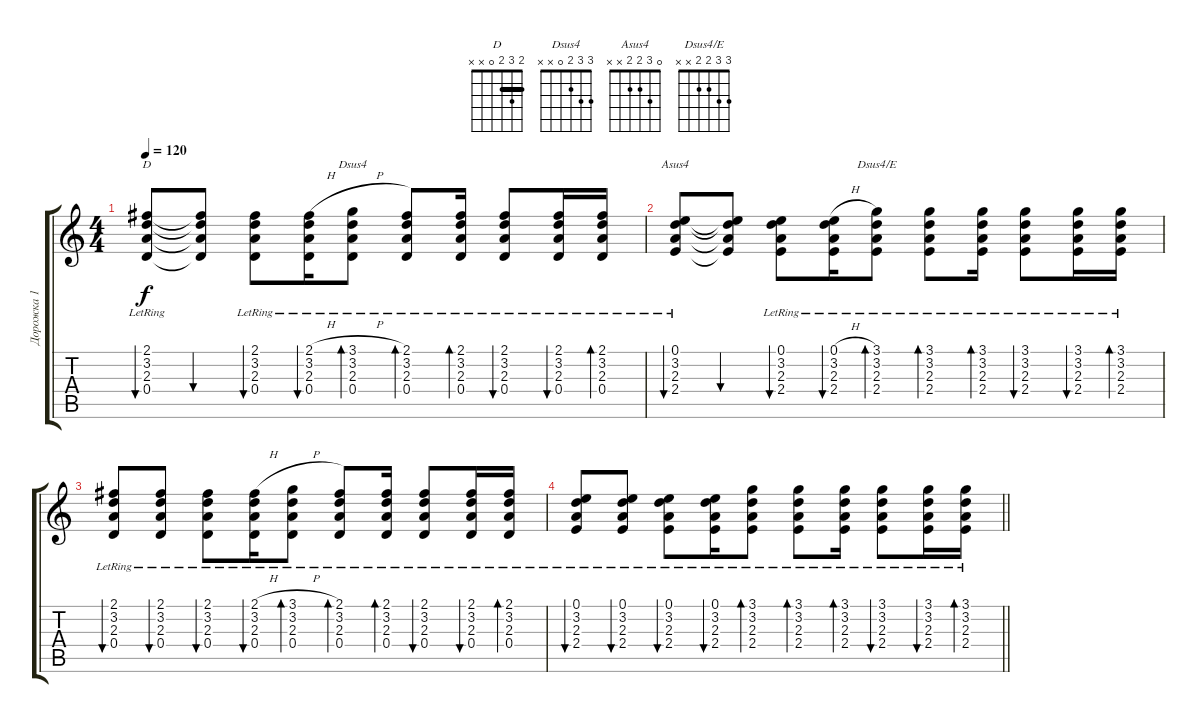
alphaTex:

\track ("Дорожка 1" "Дорожка 1") {instrument acousticguitarsteel}
\staff {score tabs}
\tuning (E4 B3 G3 D3 A2 E2) {hide}
\chord ("D" 2 3 2 0 x x) {barre 2}
\chord ("Dsus4" 3 3 2 0 x x)
\chord ("Asus4" 0 3 2 2 x x)
\chord ("Dsus4/E" 3 3 2 2 x x)
\ts (4 4)
\tempo 120
\clef g2
\ks c
(2.1{lr} 3.2{lr} 2.3{lr} 0.4{lr}).8{bu 60 ch "D" dy f} (2.1{t} 3.2{t} 2.3{t} 0.4{t}).8{bu 60} (2.1{lr} 3.2{lr} 2.3{lr} 0.4{lr}).8{bu 60} (2.1{h lr} 3.2{lr} 2.3{lr} 0.4{lr}).16{bu 60} (3.1{h lr} 3.2{lr} 2.3{lr} 0.4{lr}).8{bd 60 ch "Dsus4"} (2.1{lr} 3.2{lr} 2.3{lr} 0.4{lr}).8{bd 60} (2.1{lr} 3.2{lr} 2.3{lr} 0.4{lr}).16{bd 60} (2.1{lr} 3.2{lr} 2.3{lr} 0.4{lr}).8{bu 60} (2.1{lr} 3.2{lr} 2.3{lr} 0.4{lr}).16{bu 60} (2.1{lr} 3.2{lr} 2.3{lr} 0.4{lr}).16{bd 60} |
(0.1{lr} 3.2{lr} 2.3{lr} 2.4{lr}).8{bu 60 ch "Asus4"} (0.1{t} 3.2{t} 2.3{t} 2.4{t}).8{bu 60} (0.1{lr} 3.2{lr} 2.3{lr} 2.4{lr}).8{bu 60} (0.1{h lr} 3.2{lr} 2.3{lr} 2.4{lr}).16{bu 60} (3.1{lr} 3.2{lr} 2.3{lr} 2.4{lr}).8{bd 60 ch "Dsus4/E"} (3.1{lr} 3.2{lr} 2.3{lr} 2.4{lr}).8{bd 60} (3.1{lr} 3.2{lr} 2.3{lr} 2.4{lr}).16{bd 60} (3.1{lr} 3.2{lr} 2.3{lr} 2.4{lr}).8{bu 60} (3.1{lr} 3.2{lr} 2.3{lr} 2.4{lr}).16{bu 60} (3.1{lr} 3.2{lr} 2.3{lr} 2.4{lr}).16{bd 60} |
(2.1{lr} 3.2{lr} 2.3{lr} 0.4{lr}).8{bu 60} (2.1{lr} 3.2{lr} 2.3{lr} 0.4{lr}).8{bu 60} (2.1{lr} 3.2{lr} 2.3{lr} 0.4{lr}).8{bu 60} (2.1{h lr} 3.2{lr} 2.3{lr} 0.4{lr}).16{bu 60} (3.1{h lr} 3.2{lr} 2.3{lr} 0.4{lr}).8{bd 60} (2.1{lr} 3.2{lr} 2.3{lr} 0.4{lr}).8{bd 60} (2.1{lr} 3.2{lr} 2.3{lr} 0.4{lr}).16{bd 60} (2.1{lr} 3.2{lr} 2.3{lr} 0.4{lr}).8{bu 60} (2.1{lr} 3.2{lr} 2.3{lr} 0.4{lr}).16{bu 60} (2.1{lr} 3.2{lr} 2.3{lr} 0.4{lr}).16{bd 60} |
\barLineRight lightlight
(0.1{lr} 3.2{lr} 2.3{lr} 2.4{lr}).8{bu 60} (0.1{lr} 3.2{lr} 2.3{lr} 2.4{lr}).8{bu 60} (0.1{lr} 3.2{lr} 2.3{lr} 2.4{lr}).8{bu 60} (0.1{lr} 3.2{lr} 2.3{lr} 2.4{lr}).16{bu 60} (3.1{lr} 3.2{lr} 2.3{lr} 2.4{lr}).8{bd 60} (3.1{lr} 3.2{lr} 2.3{lr} 2.4{lr}).8{bd 60} (3.1{lr} 3.2{lr} 2.3{lr} 2.4{lr}).16{bd 60} (3.1{lr} 3.2{lr} 2.3{lr} 2.4{lr}).8{bu 60} (3.1{lr} 3.2{lr} 2.3{lr} 2.4{lr}).16{bu 60} (3.1{lr} 3.2{lr} 2.3{lr} 2.4{lr}).16{bd 60}
